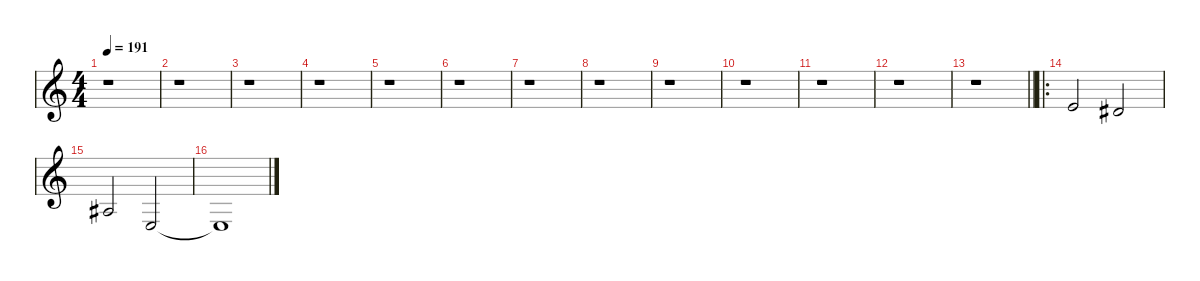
\defaultSystemsLayout 4
\hideDynamics
\bracketExtendMode nobrackets
\singleTrackTrackNamePolicy hidden
\multiTrackTrackNamePolicy hidden
\firstSystemTrackNameMode fullname
\firstSystemTrackNameOrientation horizontal
\otherSystemsTrackNameOrientation horizontal
\track ("Rhodes piano" "el.pno.") {instrument electricpiano1}
\staff {score}
\tuning (E4 B3 G3 D3 A2 E2 B1)
\ts (4 4)
\tempo 191
\clef g2
\ks c
r.1{dy f beam Down} |
r.1{beam Down} |
r.1{beam Down} |
r.1{beam Down} |
r.1{beam Down} |
r.1{beam Down} |
r.1{beam Down} |
r.1{beam Down} |
r.1{beam Down} |
r.1{beam Down} |
r.1{beam Down} |
r.1{beam Down} |
\barLineRight lightlight
r.1{beam Down} |
\ro
5.2.2{dy mf beam Up} 4.2{acc #}.2{beam Up} |
3.3{acc #}.2{beam Up} 2.4.2{beam Up} |
2.4{t}.1{beam Up}
